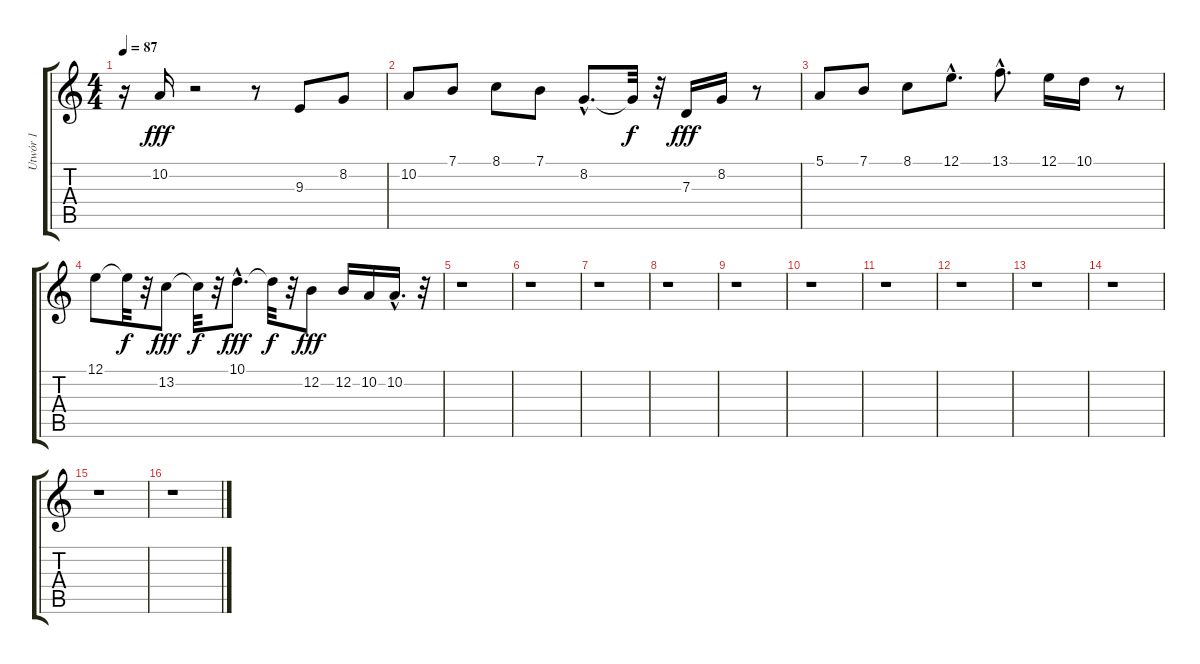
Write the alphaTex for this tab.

\track ("Utwór 1" "Utwór 1") {instrument acousticgrandpiano}
\staff {score tabs}
\tuning (E4 B3 G3 D3 A2 E2) {hide}
\ts (4 4)
\tempo 87
\clef g2
\ks c
r.16{dy fff} 10.2.16 r.2 r.8 9.3.8 8.2.8 |
10.2.8 7.1.8 8.1.8 7.1.8 8.2{hac}.8{d} 8.2{t}.32{dy f} r.32 7.3.16{dy fff} 8.2.16 r.8 |
5.1.8 7.1.8 8.1.8 12.1{hac}.8{d} 13.1{hac}.8{d} 12.1.16 10.1.16 r.8 |
12.1.8 12.1{t}.32{dy f} r.32 13.2.8{dy fff} 13.2{t}.32{dy f} r.32 10.1{hac}.8{d dy fff} 10.1{t}.32{dy f} r.32 12.2.8{dy fff} 12.2.16 10.2.16 10.2{hac}.16{d} r.32 |
r.1 |
r.1 |
r.1 |
r.1 |
r.1 |
r.1 |
r.1 |
r.1 |
r.1 |
r.1 |
r.1 |
r.1
